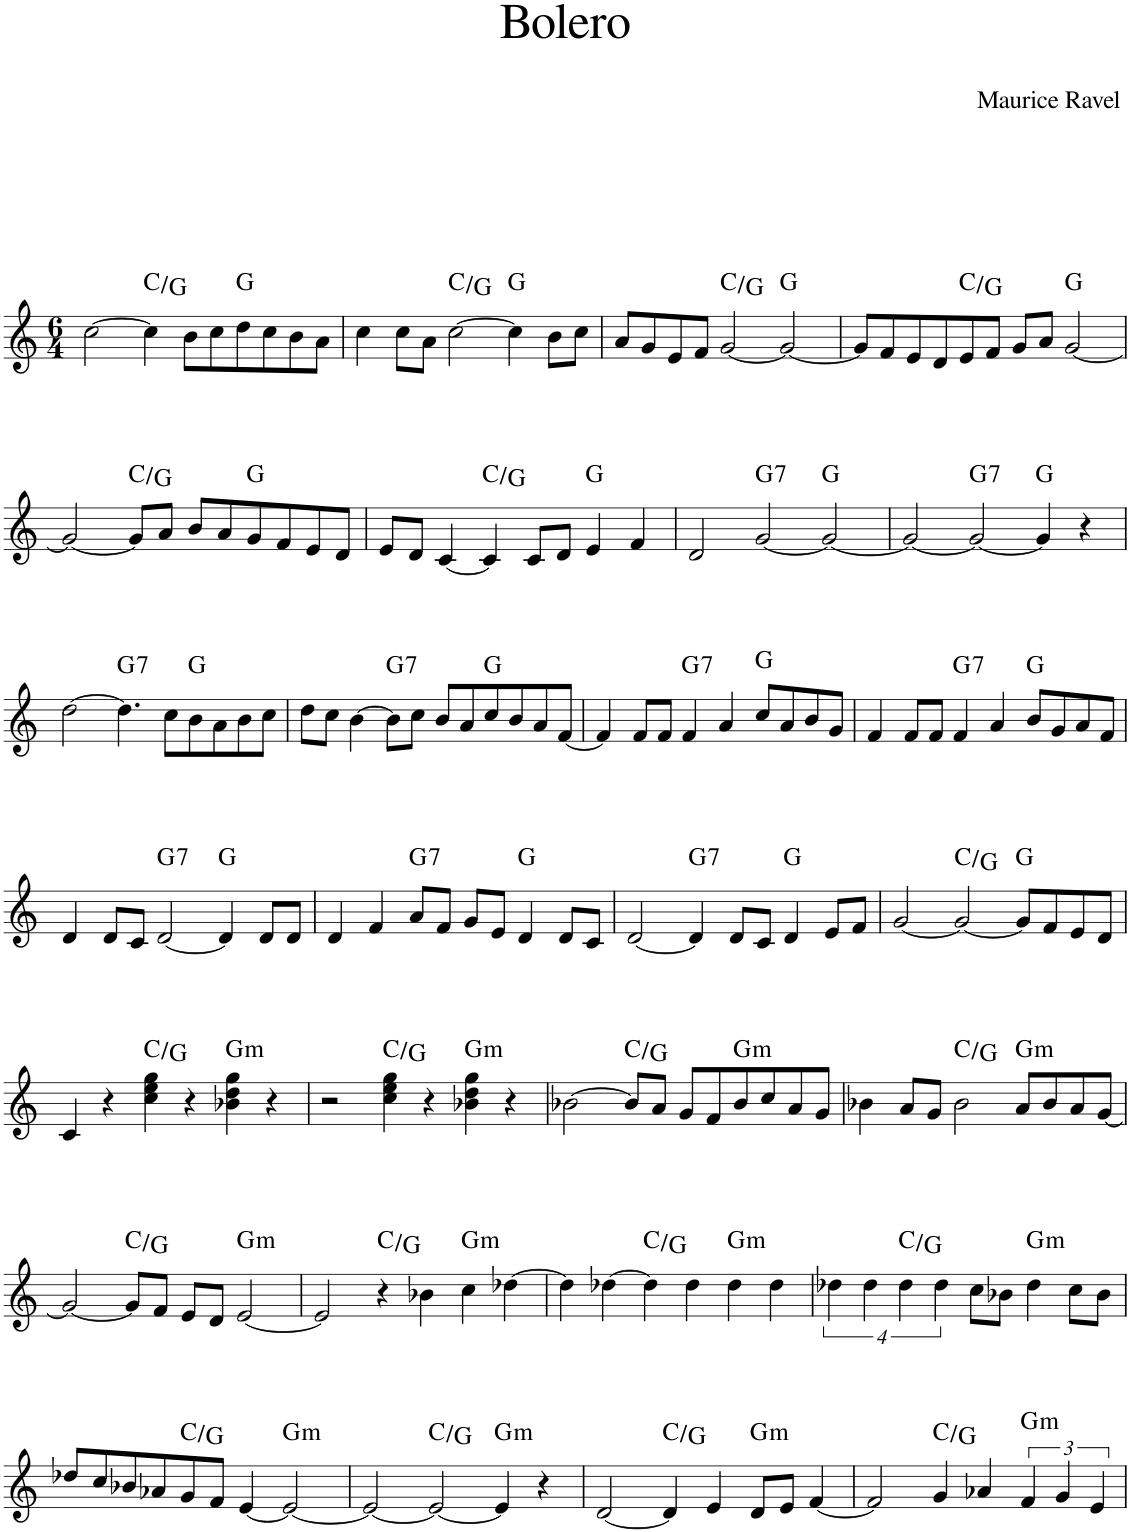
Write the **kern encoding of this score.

**kern	**harte
*part1	*part1
*staff1	*
*I"Piano	*
*I'Pno.	*
*clefG2	*
*k[]	*
*M6/4	*
=1	=1
[2cc\	.
4cc\]	C:maj/5
8b\L	.
8cc\	.
8dd\	G:maj
8cc\	.
8b\	.
8a\J	.
=2	=2
4cc\	.
8cc\L	.
8a\J	.
[2cc\	C:maj/5
4cc\]	G:maj
8b\L	.
8cc\J	.
=3	=3
8a/L	.
8g/	.
8e/	.
8f/J	.
[2g/	C:maj/5
2g/_	G:maj
=4	=4
8g/L]	.
8f/	.
8e/	.
8d/	.
8e/	C:maj/5
8f/J	.
8g/L	.
8a/J	.
[2g/	G:maj
!!LO:LB:g=z
=5	=5
2g/_	.
8g/L]	C:maj/5
8a/J	.
8b/L	.
8a/	.
8g/	G:maj
8f/	.
8e/	.
8d/J	.
=6	=6
8e/L	.
8d/J	.
[4c/	.
4c/]	C:maj/5
8c/L	.
8d/J	.
4e/	G:maj
4f/	.
=7	=7
2d/	.
!	!LO:H:kt=7
[2g/	G:7
2g/_	G:maj
=8	=8
2g/_	.
!	!LO:H:kt=7
2g/_	G:7
4g/]	G:maj
4r	.
!!LO:LB:g=z
=9	=9
[2dd\	.
!	!LO:H:kt=7
4.dd\]	G:7
8cc\L	.
8b\	G:maj
8a\	.
8b\	.
8cc\J	.
=10	=10
8dd\L	.
8cc\J	.
[4b\	.
!	!LO:H:kt=7
8b\L]	G:7
8cc\J	.
8b/L	.
8a/	.
8cc/	G:maj
8b/	.
8a/	.
[8f/J	.
=11	=11
4f/]	.
8f/L	.
8f/J	.
!	!LO:H:kt=7
4f/	G:7
4a/	.
8cc/L	G:maj
8a/	.
8b/	.
8g/J	.
=12	=12
4f/	.
8f/L	.
8f/J	.
!	!LO:H:kt=7
4f/	G:7
4a/	.
8b/L	G:maj
8g/	.
8a/	.
8f/J	.
!!LO:LB:g=z
=13	=13
4d/	.
8d/L	.
8c/J	.
!	!LO:H:kt=7
[2d/	G:7
4d/]	G:maj
8d/L	.
8d/J	.
=14	=14
4d/	.
4f/	.
!	!LO:H:kt=7
8a/L	G:7
8f/J	.
8g/L	.
8e/J	.
4d/	G:maj
8d/L	.
8c/J	.
=15	=15
[2d/	.
!	!LO:H:kt=7
4d/]	G:7
8d/L	.
8c/J	.
4d/	G:maj
8e/L	.
8f/J	.
=16	=16
[2g/	.
2g/_	C:maj/5
8g/L]	G:maj
8f/	.
8e/	.
8d/J	.
!!LO:LB:g=z
=17	=17
4c/	.
4r	.
4cc\ 4ee\ 4gg\	C:maj/5
4r	.
!	!LO:H:kt=m
4b-X\ 4dd\ 4gg\	G:min
4r	.
=18	=18
2r	.
4cc\ 4ee\ 4gg\	C:maj/5
4r	.
!	!LO:H:kt=m
4b-X\ 4dd\ 4gg\	G:min
4r	.
=19	=19
[2b-X\	.
8b-/L]	C:maj/5
8a/J	.
8g/L	.
8f/	.
!	!LO:H:kt=m
8b-/	G:min
8cc/	.
8a/	.
8g/J	.
=20	=20
4b-X\	.
8a/L	.
8g/J	.
2b-\	C:maj/5
!	!LO:H:kt=m
8a/L	G:min
8b-/	.
8a/	.
[8g/J	.
!!LO:LB:g=z
=21	=21
2g/_	.
8g/L]	C:maj/5
8f/J	.
8e/L	.
8d/J	.
!	!LO:H:kt=m
[2e/	G:min
=22	=22
2e/]	.
4r	C:maj/5
4b-X\	.
!	!LO:H:kt=m
4cc\	G:min
[4dd-X\	.
=23	=23
4dd-\]	.
[4dd-X\	.
4dd-\]	C:maj/5
4dd-\	.
!	!LO:H:kt=m
4dd-\	G:min
4dd-\	.
=24	=24
16%3dd-X\	.
16%3dd-\	.
16%3dd-\	C:maj/5
16%3dd-\	.
8cc\L	.
8b-X\J	.
!	!LO:H:kt=m
4dd-\	G:min
8cc\L	.
8b-\J	.
!!LO:LB:g=z
=25	=25
8dd-X/L	.
8cc/	.
8b-X/	.
8a-X/	.
8g/	C:maj/5
8f/J	.
[4e/	.
!	!LO:H:kt=m
2e/_	G:min
=26	=26
2e/_	.
2e/_	C:maj/5
!	!LO:H:kt=m
4e/]	G:min
4r	.
=27	=27
[2d/	.
4d/]	C:maj/5
4e/	.
!	!LO:H:kt=m
8d/L	G:min
8e/J	.
[4f/	.
=28	=28
2f/]	.
4g/	C:maj/5
4a-X/	.
!	!LO:H:kt=m
6f/	G:min
6g/	.
6e/	.
=	=
*-	*-
